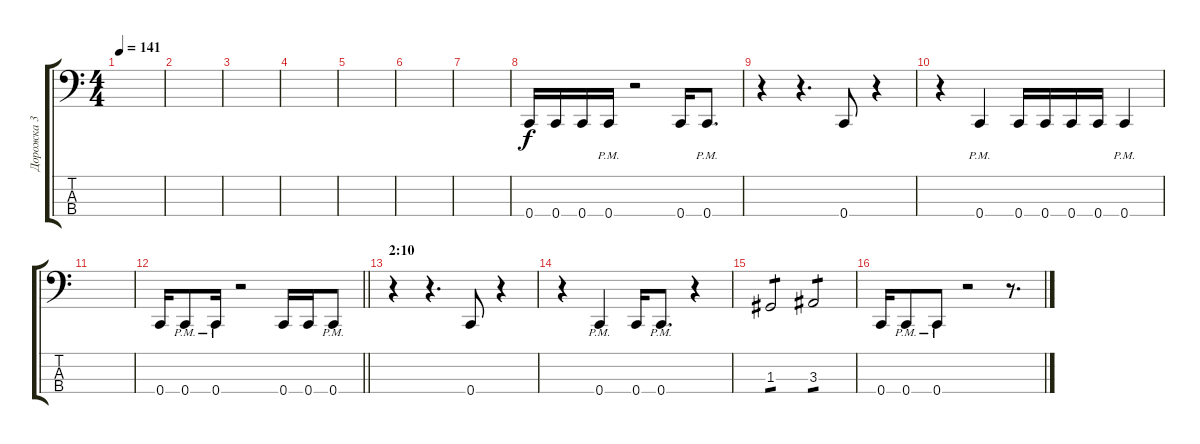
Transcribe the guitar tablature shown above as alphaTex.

\track ("Дорожка 3" "Дорожка 3") {instrument electricbassfinger}
\staff {score tabs}
\tuning (F2 C2 G1 C1) {hide}
\ts (4 4)
\tempo 141
\clef f4
\ks c
|
|
|
|
|
|
|
0.4.16 0.4.16 0.4.16 0.4{pm}.16 r.2 0.4.16 0.4{pm}.8{d} |
r.4 r.4{d} 0.4.8 r.4 |
r.4 0.4{pm}.4 0.4.16 0.4.16 0.4.16 0.4.16 0.4{pm}.4 |
|
\barLineRight lightlight
0.4.16 0.4{pm}.8 0.4{pm}.16 r.2 0.4.16 0.4.16 0.4{pm}.8 |
\section ("" "2:10")
r.4 r.4{d} 0.4.8 r.4 |
r.4 0.4{pm}.4 0.4.16 0.4{pm}.8{d} r.4 |
1.3.2{tp 1} 3.3.2{tp 1} |
0.4.16 0.4{pm}.8 0.4{pm}.8 r.2 r.8{d}
